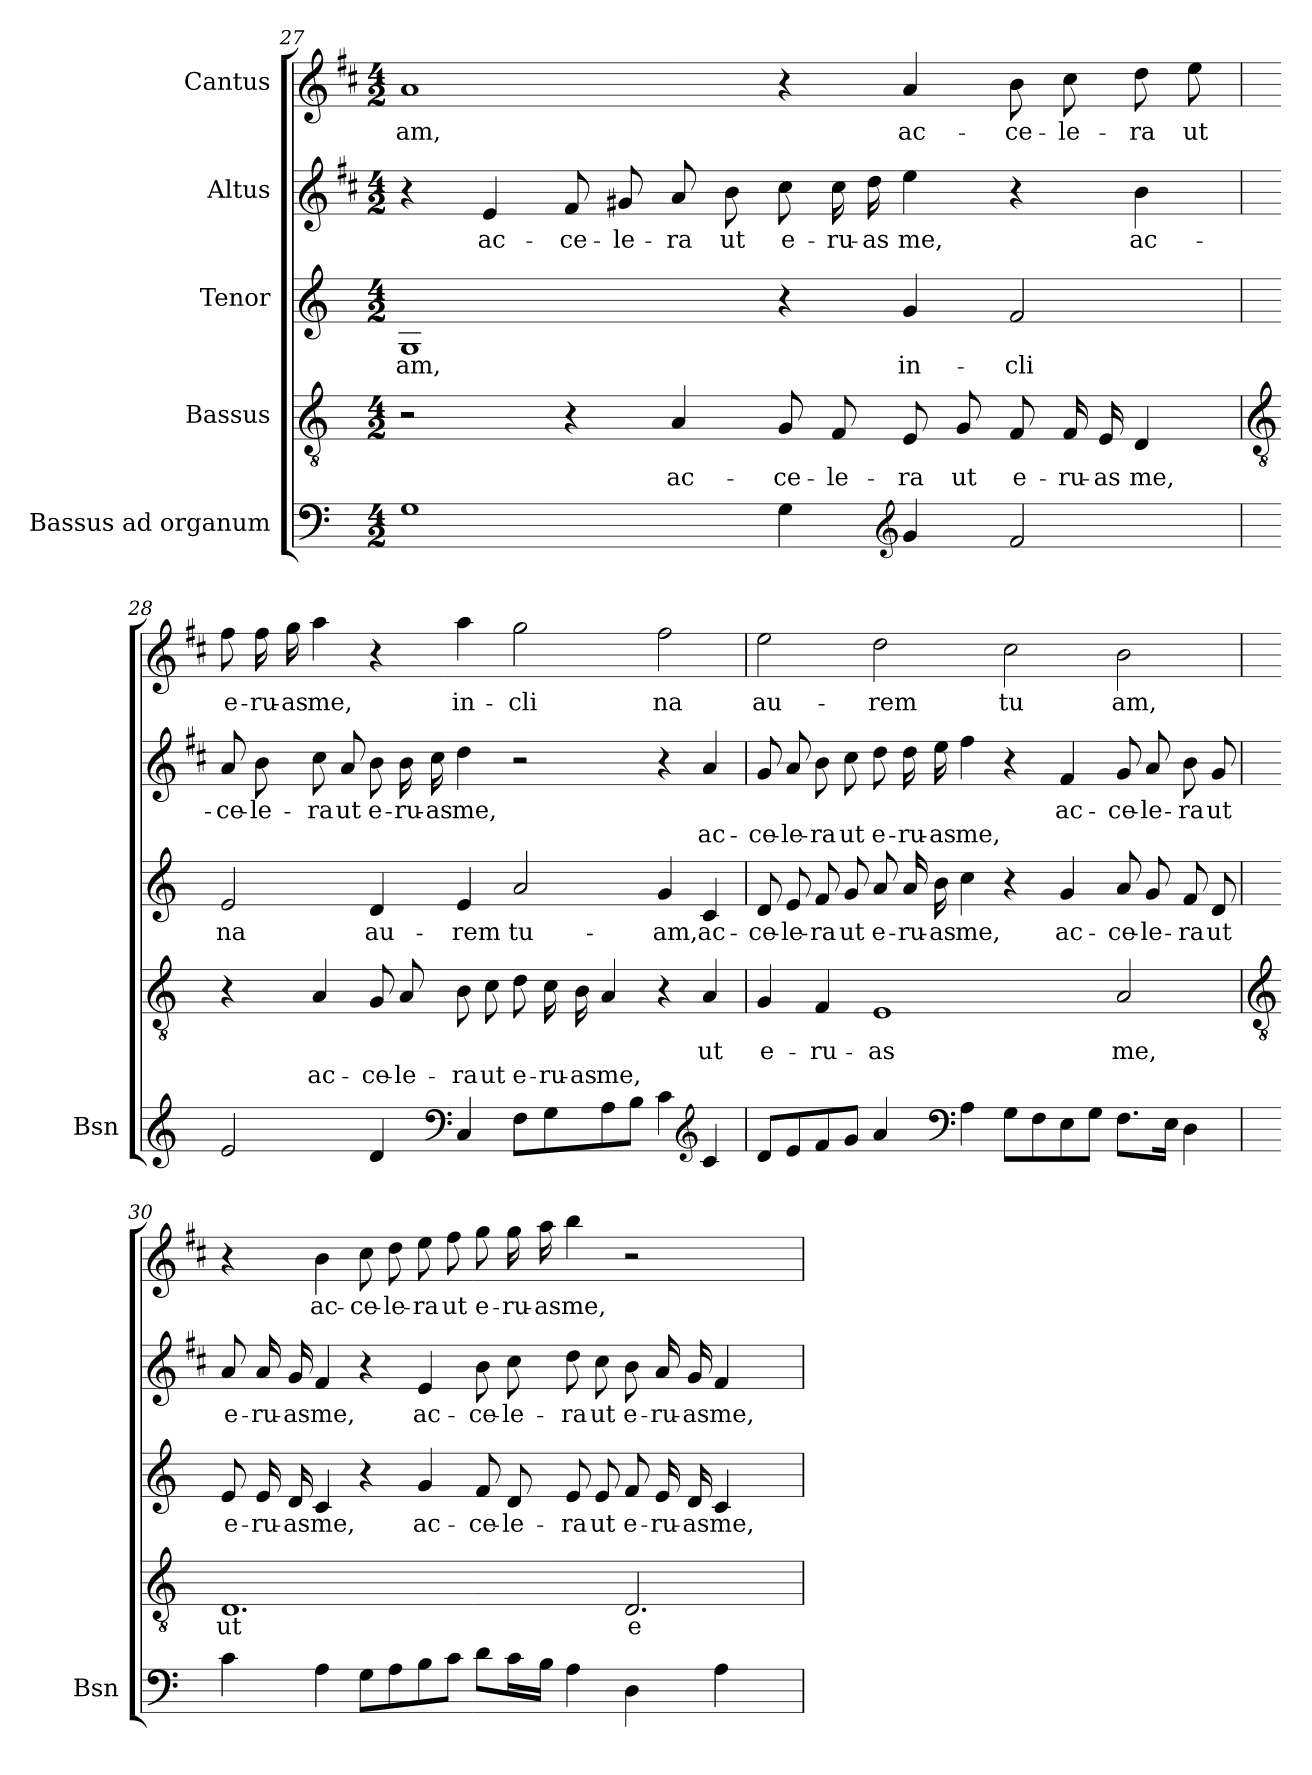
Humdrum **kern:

**kern	**kern	**text	**text	**kern	**text	**kern	**text	**text	**kern	**text
*part5	*part4	*part4	*part4	*part3	*part3	*part2	*part2	*part2	*part1	*part1
*staff5	*staff4	*staff4	*staff4	*staff3	*staff3	*staff2	*staff2	*staff2	*staff1	*staff1
*I"Bassus ad organum	*I"Bassus	*	*	*I"Tenor	*	*I"Altus	*	*	*I"Cantus	*
*I'Bsn	*	*	*	*	*	*	*	*	*	*
*clefF4	*clefGv2	*	*	*clefG2	*	*clefG2	*	*	*clefG2	*
*	*	*	*	*	*	*ITrd1c2	*	*	*ITrd1c2	*
*k[]	*k[]	*	*	*k[]	*	*k[]	*	*	*k[]	*
*C:	*C:	*	*	*C:	*	*C:	*	*	*C:	*
*M4/2	*M4/2	*	*	*M4/2	*	*M4/2	*	*	*M4/2	*
=27A	=27A	=27A	=27A	=27A	=27A	=27A	=27A	=27A	=27A	=27A
!	!	!	!	!	!LO:LY:b	!	!	!	!	!LO:LY:b
1G	2r	.	.	1G	am,	4r	.	.	1g	am,
!	!	!	!	!	!	!	!LO:LY:b	!	!	!
.	.	.	.	.	.	4d	ac-	.	.	.
!	!	!	!	!	!	!	!LO:LY:b	!	!	!
.	4r	.	.	.	.	8e	-ce-	.	.	.
!	!	!	!	!	!	!	!LO:LY:b	!	!	!
.	.	.	.	.	.	8f#X	-le-	.	.	.
!	!	!LO:LY:b	!	!	!	!	!LO:LY:b	!	!	!
.	4A	ac-	.	.	.	8g	-ra	.	.	.
!	!	!	!	!	!	!	!LO:LY:b	!	!	!
.	.	.	.	.	.	8a	ut	.	.	.
!	!	!LO:LY:b	!	!	!	!	!LO:LY:b	!	!	!
4G	8G	-ce-	.	4r	.	8b	e-	.	4r	.
!	!	!LO:LY:b	!	!	!	!	!LO:LY:b	!	!	!
.	8F	-le-	.	.	.	16b	-ru-	.	.	.
!	!	!	!	!	!	!	!LO:LY:b	!	!	!
.	.	.	.	.	.	16cc	-as	.	.	.
*clefG2	*	*	*	*	*	*	*	*	*	*
!	!	!LO:LY:b	!	!	!LO:LY:b	!	!LO:LY:b	!	!	!LO:LY:b
4g	8E	-ra	.	4g	in-	4dd	me,	.	4g	ac-
!	!	!LO:LY:b	!	!	!	!	!	!	!	!
.	8G	ut	.	.	.	.	.	.	.	.
!	!	!LO:LY:b	!	!	!LO:LY:b	!	!	!	!	!LO:LY:b
2f	8F	e-	.	2f	-cli	4r	.	.	8a	-ce-
!	!	!LO:LY:b	!	!	!	!	!	!	!	!LO:LY:b
.	16F	-ru-	.	.	.	.	.	.	8b	-le-
!	!	!LO:LY:b	!	!	!	!	!	!	!	!
.	16E	-as	.	.	.	.	.	.	.	.
!	!	!LO:LY:b	!	!	!	!	!LO:LY:b	!	!	!LO:LY:b
.	4D	me,	.	.	.	4a	ac-	.	8cc	-ra
!	!	!	!	!	!	!	!	!	!	!LO:LY:b
.	.	.	.	.	.	.	.	.	8dd	ut
!!LO:LB:g=z
=28	=28	=28	=28	=28	=28	=28	=28	=28	=28	=28
*	*clefGv2	*	*	*	*	*	*	*	*	*
!	!	!	!	!	!LO:LY:b	!	!LO:LY:b	!	!	!LO:LY:b
2e	4r	.	.	2e	na	8g	-ce-	.	8ee	e-
!	!	!	!	!	!	!	!LO:LY:b	!	!	!LO:LY:b
.	.	.	.	.	.	8a	-le-	.	16ee	-ru-
!	!	!	!	!	!	!	!	!	!	!LO:LY:b
.	.	.	.	.	.	.	.	.	16ff	-as
!	!	!	!LO:LY:b	!	!	!	!LO:LY:b	!	!	!LO:LY:b
.	4A	.	ac-	.	.	8b	-ra	.	4gg	me,
!	!	!	!	!	!	!	!LO:LY:b	!	!	!
.	.	.	.	.	.	8g	ut	.	.	.
!	!	!	!LO:LY:b	!	!LO:LY:b	!	!LO:LY:b	!	!	!
4d	8G	.	-ce-	4d	au-	8a	e-	.	4r	.
!	!	!	!LO:LY:b	!	!	!	!LO:LY:b	!	!	!
.	8A	.	-le-	.	.	16a	-ru-	.	.	.
!	!	!	!	!	!	!	!LO:LY:b	!	!	!
.	.	.	.	.	.	16b	-as	.	.	.
*clefF4	*	*	*	*	*	*	*	*	*	*
!	!	!	!LO:LY:b	!	!LO:LY:b	!	!LO:LY:b	!	!	!LO:LY:b
4C	8B	.	-ra	4e	-rem	4cc	me,	.	4gg	in-
!	!	!	!LO:LY:b	!	!	!	!	!	!	!
.	8c	.	ut	.	.	.	.	.	.	.
!	!	!	!LO:LY:b	!	!LO:LY:b	!	!	!	!	!LO:LY:b
8FL	8d	.	e-	2a	tu-	2r	.	.	2ff	-cli
!	!	!	!LO:LY:b	!	!	!	!	!	!	!
8G	16c	.	-ru-	.	.	.	.	.	.	.
!	!	!	!LO:LY:b	!	!	!	!	!	!	!
.	16B	.	-as	.	.	.	.	.	.	.
!	!	!	!LO:LY:b	!	!	!	!	!	!	!
8A	4A	.	me,	.	.	.	.	.	.	.
8BJ	.	.	.	.	.	.	.	.	.	.
!	!	!	!	!	!LO:LY:b	!	!	!	!	!LO:LY:b
4c	4r	.	.	4g	-am,	4r	.	.	2ee	na
*clefG2	*	*	*	*	*	*	*	*	*	*
!	!	!LO:LY:b	!	!	!LO:LY:b	!	!	!LO:LY:b	!	!
4c	4A	ut	.	4c	ac-	4g	.	ac-	.	.
=29	=29	=29	=29	=29	=29	=29	=29	=29	=29	=29
!	!	!LO:LY:b	!	!	!LO:LY:b	!	!	!LO:LY:b	!	!LO:LY:b
8dL	4G	e-	.	8d	-ce-	8f	.	-ce-	2dd	au-
!	!	!	!	!	!LO:LY:b	!	!	!LO:LY:b	!	!
8e	.	.	.	8e	-le-	8g	.	-le-	.	.
!	!	!LO:LY:b	!	!	!LO:LY:b	!	!	!LO:LY:b	!	!
8f	4F	-ru-	.	8f	-ra	8a	.	-ra	.	.
!	!	!	!	!	!LO:LY:b	!	!	!LO:LY:b	!	!
8gJ	.	.	.	8g	ut	8b	.	ut	.	.
!	!	!LO:LY:b	!	!	!LO:LY:b	!	!	!LO:LY:b	!	!LO:LY:b
4a	1E	-as	.	8a	e-	8cc	.	e-	2cc	-rem
!	!	!	!	!	!LO:LY:b	!	!	!LO:LY:b	!	!
.	.	.	.	16a	-ru-	16cc	.	-ru-	.	.
!	!	!	!	!	!LO:LY:b	!	!	!LO:LY:b	!	!
.	.	.	.	16b	-as	16dd	.	-as	.	.
*clefF4	*	*	*	*	*	*	*	*	*	*
!	!	!	!	!	!LO:LY:b	!	!	!LO:LY:b	!	!
4A	.	.	.	4cc	me,	4ee	.	me,	.	.
!	!	!	!	!	!	!	!	!	!	!LO:LY:b
8GL	.	.	.	4r	.	4r	.	.	2b	tu
8F	.	.	.	.	.	.	.	.	.	.
!	!	!	!	!	!LO:LY:b	!	!LO:LY:b	!	!	!
8E	.	.	.	4g	ac-	4e	ac-	.	.	.
8GJ	.	.	.	.	.	.	.	.	.	.
!	!	!LO:LY:b	!	!	!LO:LY:b	!	!LO:LY:b	!	!	!LO:LY:b
8.FL	2A	me,	.	8a	-ce-	8f	-ce-	.	2a	am,
!	!	!	!	!	!LO:LY:b	!	!LO:LY:b	!	!	!
.	.	.	.	8g	-le-	8g	-le-	.	.	.
16EJ	.	.	.	.	.	.	.	.	.	.
!	!	!	!	!	!LO:LY:b	!	!LO:LY:b	!	!	!
4D	.	.	.	8f	-ra	8a	-ra	.	.	.
!	!	!	!	!	!LO:LY:b	!	!LO:LY:b	!	!	!
.	.	.	.	8d	ut	8f	ut	.	.	.
!!LO:LB:g=z
=30	=30	=30	=30	=30	=30	=30	=30	=30	=30	=30
*	*clefGv2	*	*	*	*	*	*	*	*	*
!	!	!LO:LY:b	!	!	!LO:LY:b	!	!LO:LY:b	!	!	!
4c	1.D	ut	.	8e	e-	8g	e-	.	4r	.
!	!	!	!	!	!LO:LY:b	!	!LO:LY:b	!	!	!
.	.	.	.	16e	-ru-	16g	-ru-	.	.	.
!	!	!	!	!	!LO:LY:b	!	!LO:LY:b	!	!	!
.	.	.	.	16d	-as	16f	-as	.	.	.
!	!	!	!	!	!LO:LY:b	!	!LO:LY:b	!	!	!LO:LY:b
4A	.	.	.	4c	me,	4e	me,	.	4a	ac-
!	!	!	!	!	!	!	!	!	!	!LO:LY:b
8GL	.	.	.	4r	.	4r	.	.	8b	-ce-
!	!	!	!	!	!	!	!	!	!	!LO:LY:b
8A	.	.	.	.	.	.	.	.	8cc	-le-
!	!	!	!	!	!LO:LY:b	!	!LO:LY:b	!	!	!LO:LY:b
8B	.	.	.	4g	ac-	4d	ac-	.	8dd	-ra
!	!	!	!	!	!	!	!	!	!	!LO:LY:b
8cJ	.	.	.	.	.	.	.	.	8ee	ut
!	!	!	!	!	!LO:LY:b	!	!LO:LY:b	!	!	!LO:LY:b
8dL	.	.	.	8f	-ce-	8a	-ce-	.	8ff	e-
!	!	!	!	!	!LO:LY:b	!	!LO:LY:b	!	!	!LO:LY:b
16cL	.	.	.	8d	-le-	8b	-le-	.	16ff	-ru-
!	!	!	!	!	!	!	!	!	!	!LO:LY:b
16BJJ	.	.	.	.	.	.	.	.	16gg	-as
!	!	!	!	!	!LO:LY:b	!	!LO:LY:b	!	!	!LO:LY:b
4A	.	.	.	8e	-ra	8cc	-ra	.	4aa	me,
!	!	!	!	!	!LO:LY:b	!	!LO:LY:b	!	!	!
.	.	.	.	8e	ut	8b	ut	.	.	.
!	!	!LO:LY:b	!	!	!LO:LY:b	!	!LO:LY:b	!	!	!
4D	2.D	e	.	8f	e-	8a	e-	.	2r	.
!	!	!	!	!	!LO:LY:b	!	!LO:LY:b	!	!	!
.	.	.	.	16e	-ru-	16g	-ru-	.	.	.
!	!	!	!	!	!LO:LY:b	!	!LO:LY:b	!	!	!
.	.	.	.	16d	-as	16f	-as	.	.	.
!	!	!	!	!	!LO:LY:b	!	!LO:LY:b	!	!	!
4A	.	.	.	4c	me,	4e	me,	.	.	.
4ryy	.	.	.	4ryy	.	4ryy	.	.	4ryy	.
=	=	=	=	=	=	=	=	=	=	=
*-	*-	*-	*-	*-	*-	*-	*-	*-	*-	*-
